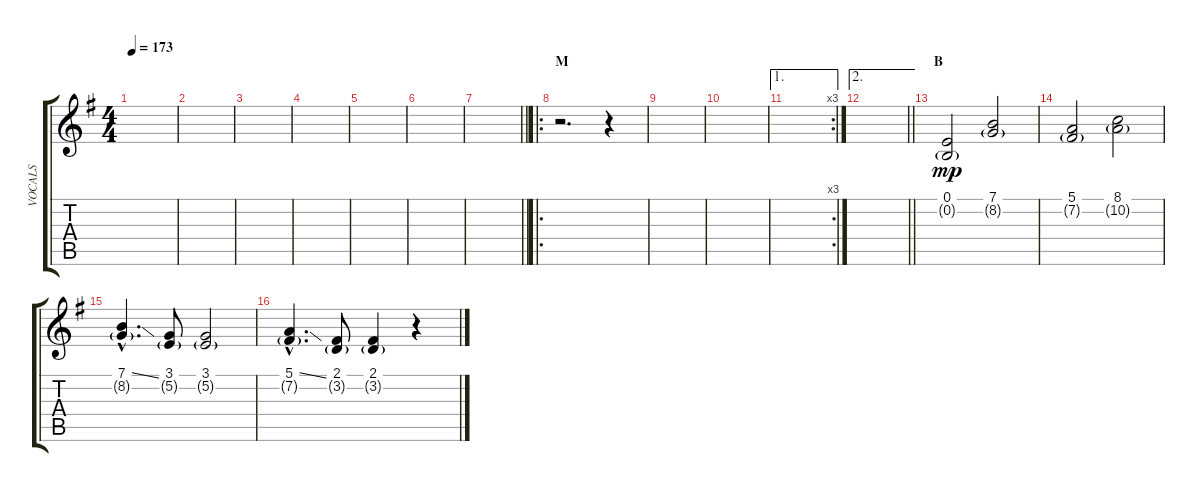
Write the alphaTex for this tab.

\track ("VOCALS" "VOCALS") {instrument oboe}
\staff {score tabs}
\tuning (E4 B3 G3 D3 A2 E2) {hide}
\ts (4 4)
\tempo 173
\clef g2
\ks g
|
|
|
|
|
|
\barLineRight lightlight
|
\ro
\section ("" "M")
r.2{d} r.4 |
|
|
\ae 1
\rc 3
|
\ae 2
\barLineRight lightlight
|
\section ("" "B")
(0.1 0.2{g}).2{dy mp} (7.1 8.2{g}).2 |
(5.1 7.2{g}).2 (8.1 10.2{g}).2 |
(7.1{ss hac} 8.2{g hac}).4{d} (3.1 5.2{g}).8 (3.1 5.2{g}).2 |
(5.1{ss hac} 7.2{g hac}).4{d} (2.1 3.2{g}).8 (2.1 3.2{g}).4 r.4
